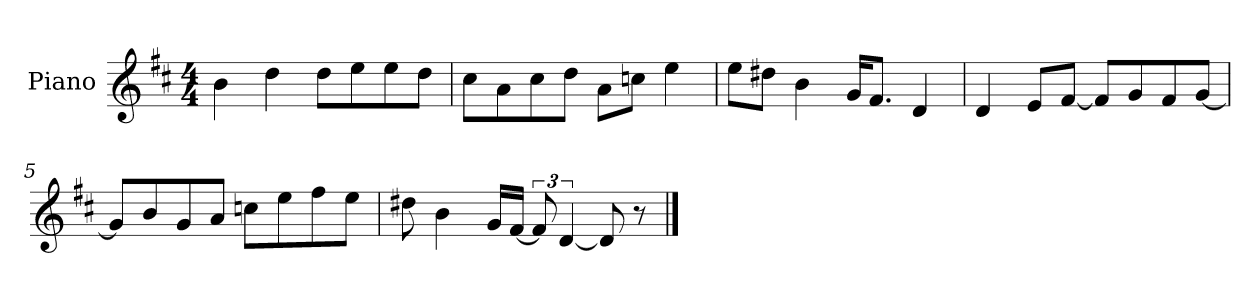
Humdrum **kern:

**kern
*part1
*staff1
*I"Piano
*I'P-no
*clefG2
*k[f#c#]
*M4/4
*MM90
=1
4b\
4dd\
8dd\L
8ee\
8ee\
8dd\J
=2
8cc#\L
8a\
8cc#\
8dd\J
8a\L
8ccn\J
4ee\
=3
8ee\L
8dd#X\J
4b\
16g/KL
8.f#/J
4d/
=4
4d/
8e/L
[8f#/J
8f#/L]
8g/
8f#/
[8g/J
=5
8g/L]
8b/
8g/
8a/J
8ccn\L
8ee\
8ff#\
8ee\J
!!LO:LB:g=z
=6
8dd#X\
4b\
16g/LL
[16f#/JJ
12f#/]
[6d/
8d/]
8r
==
*-
